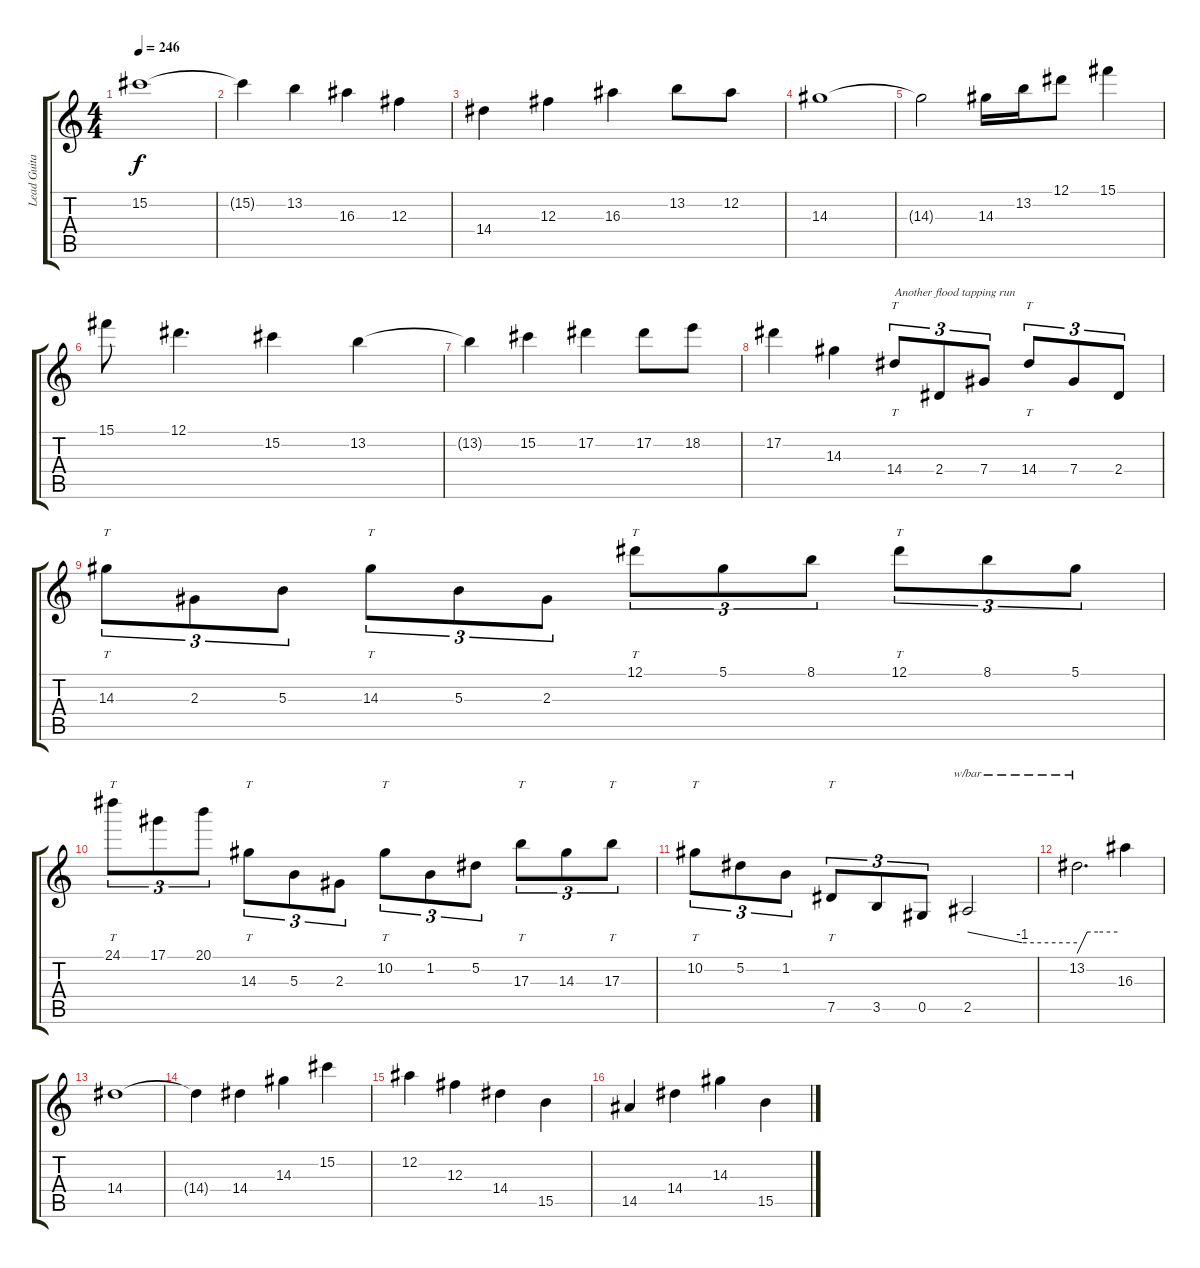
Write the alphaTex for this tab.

\track ("Lead Guitar" "Lead Guita") {instrument distortionguitar}
\staff {score tabs}
\tuning (Eb4 Bb3 Gb3 Db3 Ab2 Eb2) {hide}
\ts (4 4)
\tempo 246
\clef g2
\ks c
15.2{t}.1{dy f} |
15.2{t}.4 13.2.4 16.3.4 12.3.4 |
14.4.4 12.3.4 16.3.4 13.2.8 12.2.8 |
14.3.1 |
14.3{t}.2 14.3.16 13.2.16 12.1.8 15.1.4 |
15.1.8 12.1.4{d} 15.2.4 13.2.4 |
13.2{t}.4 15.2.4 17.2.4 17.2.8 18.2.8 |
17.2.4 14.3.4 14.4.8{tt tu (3 2) txt "Another flood tapping run"} 2.4.8{tu (3 2)} 7.4.8{tu (3 2)} 14.4.8{tt tu (3 2)} 7.4.8{tu (3 2)} 2.4.8{tu (3 2)} |
14.3.8{tt tu (3 2)} 2.3.8{tu (3 2)} 5.3.8{tu (3 2)} 14.3.8{tt tu (3 2)} 5.3.8{tu (3 2)} 2.3.8{tu (3 2)} 12.1.8{tt tu (3 2)} 5.1.8{tu (3 2)} 8.1.8{tu (3 2)} 12.1.8{tt tu (3 2)} 8.1.8{tu (3 2)} 5.1.8{tu (3 2)} |
24.1.8{tt tu (3 2)} 17.1.8{tu (3 2)} 20.1.8{tu (3 2)} 14.3.8{tt tu (3 2)} 5.3.8{tu (3 2)} 2.3.8{tu (3 2)} 10.2.8{tt tu (3 2)} 1.2.8{tu (3 2)} 5.2.8{tu (3 2)} 17.3.8{tt tu (3 2)} 14.3.8{tu (3 2)} 17.3.8{tt tu (3 2)} |
10.2.8{tt tu (3 2)} 5.2.8{tu (3 2)} 1.2.8{tu (3 2)} 7.5.8{tt tu (3 2)} 3.5.8{tu (3 2)} 0.5.8{tu (3 2)} 2.5.2{tbe (custom default 0 0 30 -4 60 -4)} |
13.2.2{d tbe (custom default 0 -16 15 0 31 0 60 0)} 16.3.4 |
14.4.1 |
14.4{t}.4 14.4.4 14.3.4 15.2.4 |
12.2.4 12.3.4 14.4.4 15.5.4 |
14.5.4 14.4.4 14.3.4 15.5.4
